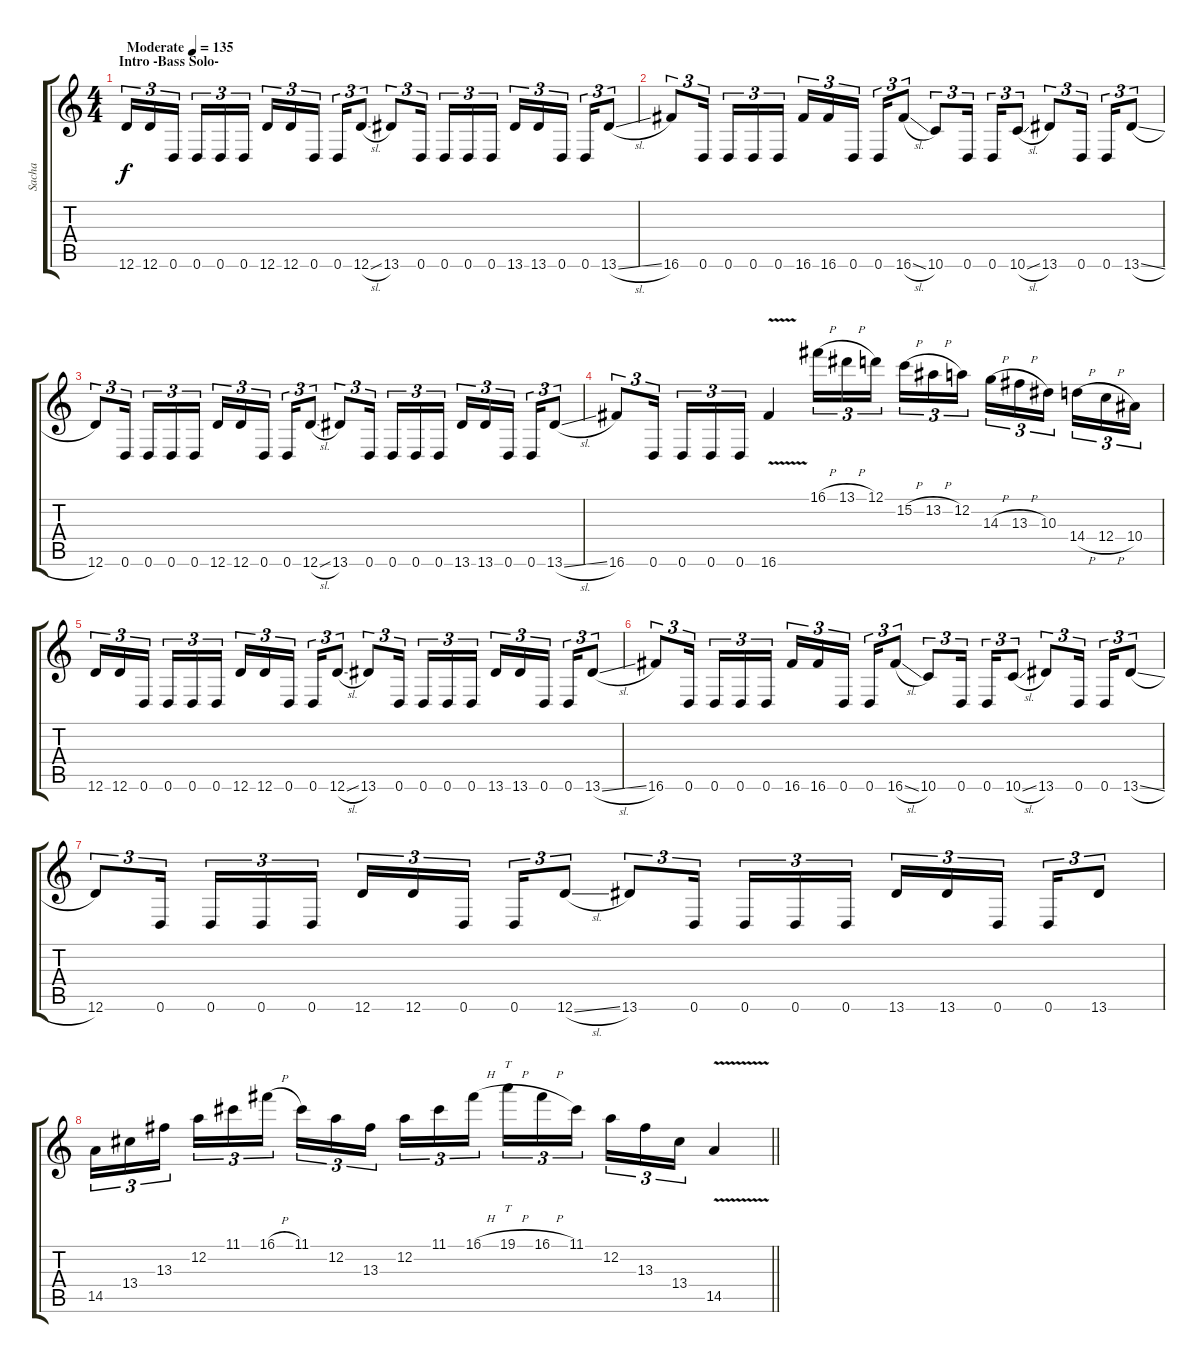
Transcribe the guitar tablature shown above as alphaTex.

\track ("Sacha" "Sacha") {instrument distortionguitar}
\staff {score tabs}
\tuning (D4 A3 F3 C3 G2 D2) {hide}
\ts (4 4)
\section ("" "Intro -Bass Solo-")
\tempo (135 "Moderate")
\clef g2
\ks c
12.6.16{tu (3 2) dy f instrument distortionguitar} 12.6.16{tu (3 2)} 0.6.16{tu (3 2) beam splitsecondary} 0.6.16{tu (3 2)} 0.6.16{tu (3 2)} 0.6.16{tu (3 2)} 12.6.16{tu (3 2)} 12.6.16{tu (3 2)} 0.6.16{tu (3 2) beam splitsecondary} 0.6.16{tu (3 2)} 12.6{sl}.8{tu (3 2)} 13.6.8{tu (3 2)} 0.6.16{tu (3 2) beam splitsecondary} 0.6.16{tu (3 2)} 0.6.16{tu (3 2)} 0.6.16{tu (3 2)} 13.6.16{tu (3 2)} 13.6.16{tu (3 2)} 0.6.16{tu (3 2) beam splitsecondary} 0.6.16{tu (3 2)} 13.6{sl}.8{tu (3 2)} |
16.6.8{tu (3 2)} 0.6.16{tu (3 2) beam splitsecondary} 0.6.16{tu (3 2)} 0.6.16{tu (3 2)} 0.6.16{tu (3 2)} 16.6.16{tu (3 2)} 16.6.16{tu (3 2)} 0.6.16{tu (3 2) beam splitsecondary} 0.6.16{tu (3 2)} 16.6{sl}.8{tu (3 2)} 10.6.8{tu (3 2)} 0.6.16{tu (3 2) beam splitsecondary} 0.6.16{tu (3 2)} 10.6{sl}.8{tu (3 2)} 13.6.8{tu (3 2)} 0.6.16{tu (3 2) beam splitsecondary} 0.6.16{tu (3 2)} 13.6{sl}.8{tu (3 2)} |
12.6.8{tu (3 2)} 0.6.16{tu (3 2) beam splitsecondary} 0.6.16{tu (3 2)} 0.6.16{tu (3 2)} 0.6.16{tu (3 2)} 12.6.16{tu (3 2)} 12.6.16{tu (3 2)} 0.6.16{tu (3 2) beam splitsecondary} 0.6.16{tu (3 2)} 12.6{sl}.8{tu (3 2)} 13.6.8{tu (3 2)} 0.6.16{tu (3 2) beam splitsecondary} 0.6.16{tu (3 2)} 0.6.16{tu (3 2)} 0.6.16{tu (3 2)} 13.6.16{tu (3 2)} 13.6.16{tu (3 2)} 0.6.16{tu (3 2) beam splitsecondary} 0.6.16{tu (3 2)} 13.6{sl}.8{tu (3 2)} |
16.6.8{tu (3 2)} 0.6.16{tu (3 2) beam splitsecondary} 0.6.16{tu (3 2)} 0.6.16{tu (3 2)} 0.6.16{tu (3 2)} 16.6{v}.4 16.1{h}.16{tu (3 2)} 13.1{h}.16{tu (3 2)} 12.1.16{tu (3 2) beam splitsecondary} 15.2{h}.16{tu (3 2)} 13.2{h}.16{tu (3 2)} 12.2.16{tu (3 2)} 14.3{h}.16{tu (3 2)} 13.3{h}.16{tu (3 2)} 10.3.16{tu (3 2) beam splitsecondary} 14.4{h}.16{tu (3 2)} 12.4{h}.16{tu (3 2)} 10.4.16{tu (3 2)} |
12.6.16{tu (3 2)} 12.6.16{tu (3 2)} 0.6.16{tu (3 2) beam splitsecondary} 0.6.16{tu (3 2)} 0.6.16{tu (3 2)} 0.6.16{tu (3 2)} 12.6.16{tu (3 2)} 12.6.16{tu (3 2)} 0.6.16{tu (3 2) beam splitsecondary} 0.6.16{tu (3 2)} 12.6{sl}.8{tu (3 2)} 13.6.8{tu (3 2)} 0.6.16{tu (3 2) beam splitsecondary} 0.6.16{tu (3 2)} 0.6.16{tu (3 2)} 0.6.16{tu (3 2)} 13.6.16{tu (3 2)} 13.6.16{tu (3 2)} 0.6.16{tu (3 2) beam splitsecondary} 0.6.16{tu (3 2)} 13.6{sl}.8{tu (3 2)} |
16.6.8{tu (3 2)} 0.6.16{tu (3 2) beam splitsecondary} 0.6.16{tu (3 2)} 0.6.16{tu (3 2)} 0.6.16{tu (3 2)} 16.6.16{tu (3 2)} 16.6.16{tu (3 2)} 0.6.16{tu (3 2) beam splitsecondary} 0.6.16{tu (3 2)} 16.6{sl}.8{tu (3 2)} 10.6.8{tu (3 2)} 0.6.16{tu (3 2) beam splitsecondary} 0.6.16{tu (3 2)} 10.6{sl}.8{tu (3 2)} 13.6.8{tu (3 2)} 0.6.16{tu (3 2) beam splitsecondary} 0.6.16{tu (3 2)} 13.6{sl}.8{tu (3 2)} |
12.6.8{tu (3 2)} 0.6.16{tu (3 2) beam splitsecondary} 0.6.16{tu (3 2)} 0.6.16{tu (3 2)} 0.6.16{tu (3 2)} 12.6.16{tu (3 2)} 12.6.16{tu (3 2)} 0.6.16{tu (3 2) beam splitsecondary} 0.6.16{tu (3 2)} 12.6{sl}.8{tu (3 2)} 13.6.8{tu (3 2)} 0.6.16{tu (3 2) beam splitsecondary} 0.6.16{tu (3 2)} 0.6.16{tu (3 2)} 0.6.16{tu (3 2)} 13.6.16{tu (3 2)} 13.6.16{tu (3 2)} 0.6.16{tu (3 2) beam splitsecondary} 0.6.16{tu (3 2)} 13.6.8{tu (3 2)} |
\barLineRight lightlight
14.5.16{tu (3 2)} 13.4.16{tu (3 2)} 13.3.16{tu (3 2) beam splitsecondary} 12.2.16{tu (3 2)} 11.1.16{tu (3 2)} 16.1{h}.16{tu (3 2)} 11.1.16{tu (3 2)} 12.2.16{tu (3 2)} 13.3.16{tu (3 2) beam splitsecondary} 12.2.16{tu (3 2)} 11.1.16{tu (3 2)} 16.1{h}.16{tu (3 2)} 19.1{h}.16{tt tu (3 2)} 16.1{h}.16{tu (3 2)} 11.1.16{tu (3 2) beam splitsecondary} 12.2.16{tu (3 2)} 13.3.16{tu (3 2)} 13.4.16{tu (3 2)} 14.5{v}.4
